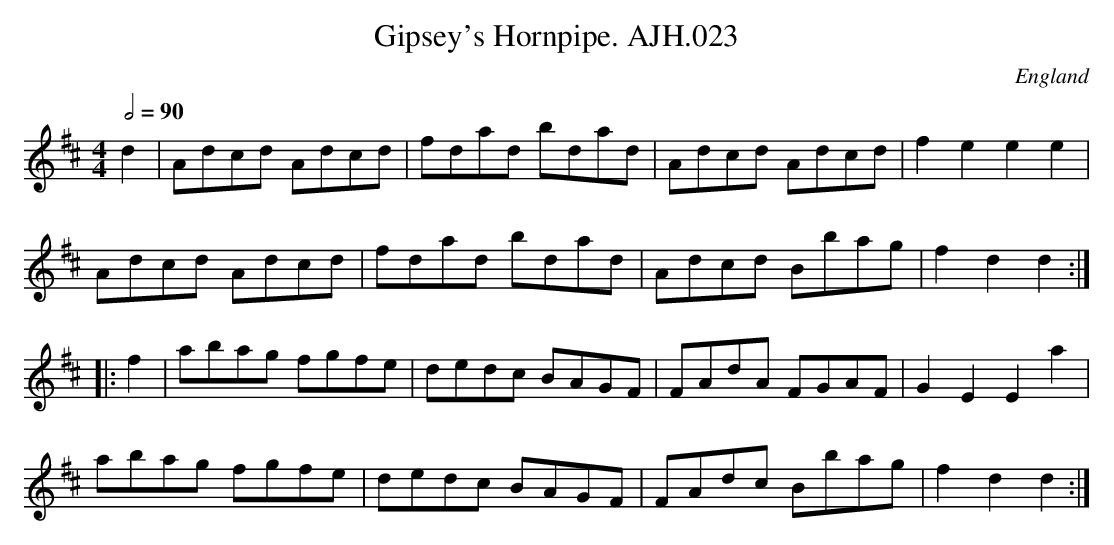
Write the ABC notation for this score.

X:1
T:Gipsey's Hornpipe. AJH.023
L:1/8
M:4/4
O:England
Q:1/2=90
K:D
d2|Adcd Adcd|fdad bdad|Adcd Adcd|f2e2e2e2|!
Adcd Adcd|fdad bdad|Adcd Bbag|f2d2d2::!
f2|abag fgfe|dedc BAGF|FAdA FGAF|G2E2E2a2|!
abag fgfe|dedc BAGF|FAdc Bbag|f2d2d2:|
